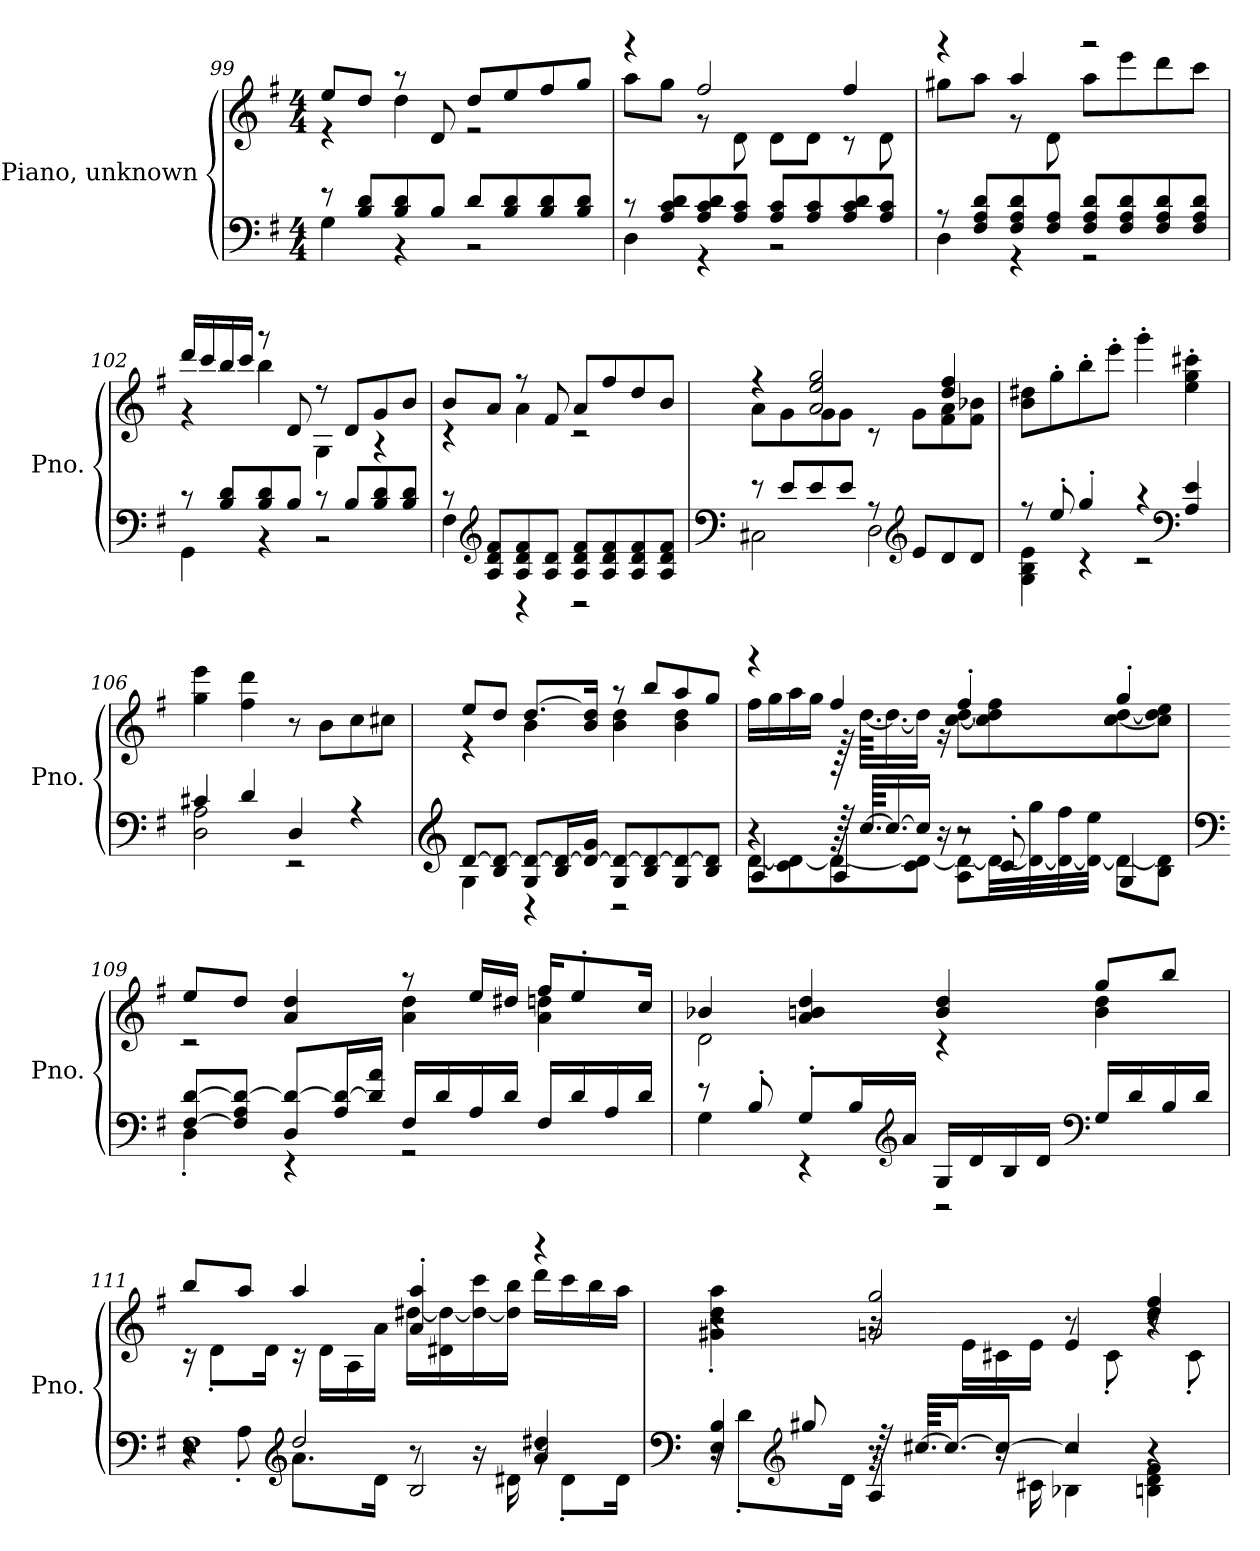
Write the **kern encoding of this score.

**kern	**kern
*part1	*part1
*staff2	*staff1
*I"Piano, unknown	*
*I'Pno.	*
!!LO:PB:g=z
*clefF4	*clefG2
*k[f#]	*k[f#]
*M4/4	*M4/4
=99	=99
*^	*^
8r	4G\	8ee/L	4r
8B/ 8d/L	.	8dd/J	.
8B/ 8d/	4r	8r	4dd\
8B/J	.	8d/	.
8d/L	2r	8dd/L	2r
8B/ 8d/	.	8ee/	.
8B/ 8d/	.	8ff#/	.
8B/ 8d/J	.	8gg/J	.
=100	=100	=100	=100
8r	4D\	4r	8aa\L
8A/ 8c/ 8d/L	.	.	8gg\J
8A/ 8c/ 8d/	4r	2ff#/	8r
8A/ 8c/J	.	.	8d\
8A/ 8c/L	2r	.	8d\L
8A/ 8c/	.	.	8d\J
8A/ 8c/ 8d/	.	4ff#/	8r
8A/ 8c/J	.	.	8d\
=101	=101	=101	=101
8r	4D\	4r	8gg#X\L
8F#/ 8A/ 8d/L	.	.	8aa\J
8F#/ 8A/ 8d/	4r	4aa/	8r
8F#/ 8A/J	.	.	8d\
8F#/ 8A/ 8d/L	2r	2r	8aa\L
8F#/ 8A/ 8d/	.	.	8eee\
8F#/ 8A/ 8d/	.	.	8ddd\
8F#/ 8A/ 8d/J	.	.	8ccc\J
!!LO:LB:g=z	!!
=102	=102	=102	=102
8r	4GG\	16ddd/LL	4r
.	.	16ccc/	.
8B/ 8d/L	.	16bb/	.
.	.	16ccc/JJ	.
8B/ 8d/	4r	8r	4bb\
8B/J	.	8d/	.
8r	2r	8r	4G\
8B/L	.	8d/L	.
8B/ 8d/	.	8g/	4r
8B/ 8d/J	.	8b/J	.
=103	=103	=103	=103
8r	4F#\	8b/L	4r
*clefG2	*	*	*
8A/ 8d/ 8f#/L	.	8a/J	.
8A/ 8d/ 8f#/	4r	8r	4a\
8A/ 8d/J	.	8f#/	.
8A/ 8d/ 8f#/L	2r	8a/L	2r
8A/ 8d/ 8f#/	.	8ff#/	.
8A/ 8d/ 8f#/	.	8dd/	.
8A/ 8d/ 8f#/J	.	8b/J	.
=104	=104	=104	=104
*clefF4	*	*	*
8r	2C#X\	4r	8a\L
8e/L	.	.	8g\
8e/	.	2a/ 2ee/ 2gg/	8g\
8e/J	.	.	8g\J
8r	2D\	.	8r
*clefG2	*	*	*
8e/L	.	.	8g\L
8d/	.	4dd/ 4ff#/	8f#\ 8a\
8d/J	.	.	8f#\ 8b-X\J
*	*	*v	*v
!!LO:LB:g=z
=105	=105	=105
8r	4G\ 4B\ 4e\	8b\ 8dd#X\L
8ee'/	.	8gg'\
4gg'/	4r	8bb'\
.	.	8eee'\J
4r	2r	4ggg'\
*clefF4	*	*
4A/ 4e/	.	4ee\' 4gg\' 4ccc#X\'
=106	=106	=106
4c#X/	2D\ 2A\	4gg\ 4eee\
4d/	.	4ff#\ 4ddd\
4D/	2r	8r
.	.	8b\L
4r	.	8cc\
.	.	8cc#X\J
=107	=107	=107
*clefG2	*	*
*	*	*^
[8d/L	4G\	8ee/L	4r
8B/ 8d/_J	.	8dd/J	.
8G/ 8d/_L	4r	[8.dd/L	4b\
16B/ 16d/_L	.	.	.
16d/_ 16g/JJ	.	16b/ 16dd/]Jk	.
8G/ 8d/_L	2r	8r	4b\ 4dd\
8B/ 8d/_	.	8bb/L	.
8G/ 8d/_	.	8aa/	4b\ 4dd\
8B/ 8d/]J	.	8gg/J	.
!!LO:LB:g=z	!!
=108	=108	=108	=108
*	*^	*	*
4r	[8d\L	4A/	4r	16ff#\LL
.	.	.	.	16gg\
.	8c\ 8d\_	.	.	16aa\
.	.	.	.	16gg\JJ
128r	8d\_	4A'/	4ff#/	128r
[64.cc/KKLL	.	.	.	[64.dd\KKLL
16.cc/_	.	.	.	16.dd\_
16cc/JJ]	8c\ 8d\_J	.	.	16dd\JJ]
16r	.	.	.	16r
2r	8A\ 8d\_L	8r	4ff#'/	[8cc\ [8dd\L
.	32d\LL_	8c'/	.	8cc\] 8dd\] 8ff#\
.	32d\_ 32gg\	.	.	.
.	32d\_ 32ff#\	.	.	.
.	32d\_ 32ee\JJJ	.	.	.
.	8d\L_	4G/	4gg'/	[8cc\ [8dd\
.	8B\ 8d\]J	.	.	8cc\] 8dd\] 8ee\J
*v	*v	*v	*	*
=109	=109	=109
*clefF4	*	*
*^	*	*
[8F#/ [8d/L	4D'\	8ee/L	2r
8F#/] 8A/ 8d/_J	.	8dd/J	.
8D/ 8d/_L	4r	4a/ 4dd/	.
16A/ 16d/_L	.	.	.
16d/] 16a/JJ	.	.	.
16F#/LL	2r	8r	4a\ 4dd\
16d/	.	.	.
16A/	.	16ee/LL	.
16d/JJ	.	16dd#X/JJ	.
16F#/LL	.	16ff#/KL	4a\ 4ddn\
16d/	.	8ee'/	.
16A/	.	.	.
16d/JJ	.	16cc/Jk	.
!!LO:LB:g=z	!!
=110	=110	=110	=110
8r	4G\	4b-X/	2d\
8B'/	.	.	.
8G'/L	4r	4a/ 4bn/ 4dd/	.
16B/L	.	.	.
*clefG2	*	*	*
16a/JJ	.	.	.
16G/LL	2r	4b/ 4dd/	4r
16d/	.	.	.
16B/	.	.	.
16d/JJ	.	.	.
*clefF4	*	*	*
16G/LL	.	8gg/L	4b\ 4dd\
16d/	.	.	.
16B/	.	8bb/J	.
16d/JJ	.	.	.
=111	=111	=111	=111
*^	*^	*	*
4r	8r	2r	1F#	8bb/L	16r
.	.	.	.	.	8d'\L
.	8A'\	.	.	8aa/J	.
.	.	.	.	.	16d\Jk
*clefG2	*	*	*	*	*
2dd/	8.a\L	.	.	4aa/	16r
.	.	.	.	.	16d\LL
.	.	.	.	.	16A\
.	16d\Jk	.	.	.	16a\JJ
.	8r	2B/	.	4a/' 4aa/'	[16dd#X\LL
.	.	.	.	.	16d#X\ 16dd#\_
.	16r	.	.	.	16dd#\_ 16ccc\
.	16d#X\	.	.	.	16dd#\] 16bb\JJ
4a/ 4dd#X/	16r	.	.	4r	16ddd\LL
.	8d#'\L	.	.	.	16ccc\
.	.	.	.	.	16bb\
.	16d#\Jk	.	.	.	16aa\JJ
*v	*v	*v	*v	*	*
*	*v	*v
!!LO:LB:g=z
=112	=112
*clefF4	*
*^	*^
*	*^	*	*^
8r	16r	4E/ 4B/	4r	4g#X\' 4dd\' 4aa\'	2r
.	8d'\L	.	.	.	.
*clefG2	*	*	*	*	*
8gg#X/	.	.	.	.	.
.	16d\Jk	.	.	.	.
128r	8r	4A/	2gn/ 2gg/	16r	.
[64.cc#X/KKLL	.	.	.	.	.
16.cc#/J_	.	.	.	.	.
.	.	.	.	16e\LL	.
8cc#/J_	16r	.	.	16c#X\	.
.	16c#X\	.	.	16e\JJ	.
4cc#/]	4B-X\	2r	.	8r	4e/
.	.	.	.	8c#'\	.
4r	4Bn\ 4d\ 4f#\	.	4dd/ 4ff#/	8r	4r
.	.	.	.	8c#'\	.
*v	*v	*v	*	*	*
*	*v	*v	*v
=	=
*-	*-
